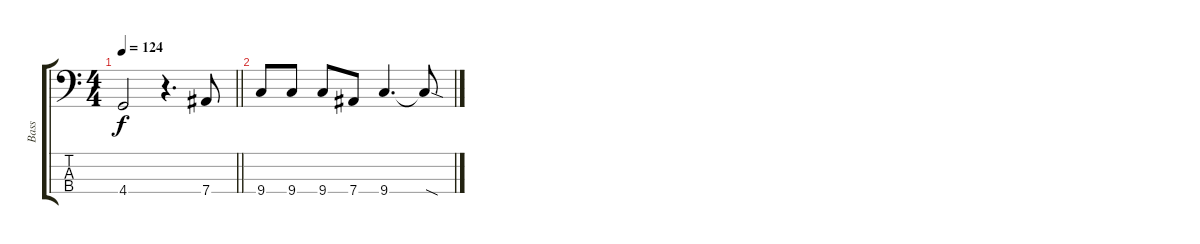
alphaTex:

\track ("Bass" "Bass") {instrument electricbassfinger}
\staff {score tabs}
\tuning (Gb2 Db2 Ab1 Eb1) {hide}
\ts (4 4)
\tempo 124
\clef f4
\barLineRight lightlight
\ks c
4.4.2{dy f} r.4{d} 7.4.8 |
9.4.8 9.4.8 9.4.8 7.4.8 9.4.4{d} 9.4{sod t}.8
